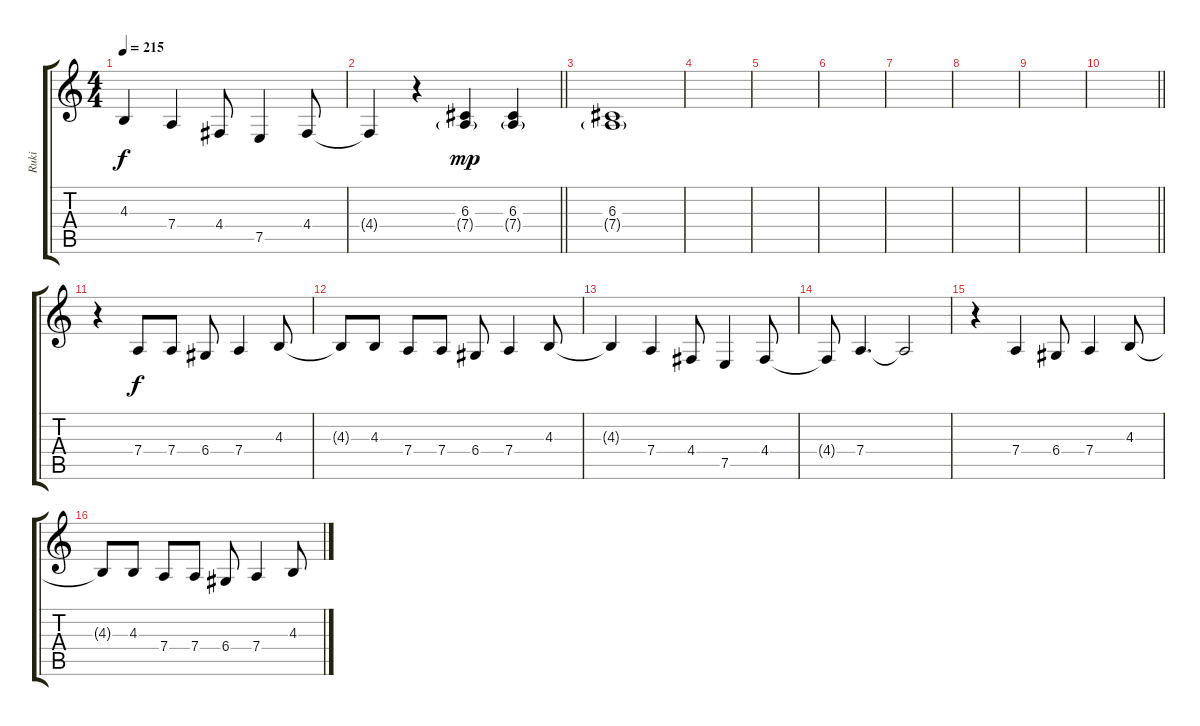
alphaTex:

\track ("Ruki" "Ruki") {instrument lead6voice}
\staff {score tabs}
\tuning (E4 B3 G3 D3 A2 E2) {hide}
\ts (4 4)
\tempo 215
\clef g2
\ks c
4.3{t}.4{dy f} 7.4.4 4.4.8 7.5.4 4.4.8 |
\barLineRight lightlight
4.4{t}.4 r.4 (6.3 7.4{g}).4{dy mp} (6.3 7.4{g}).4 |
(6.3 7.4{g}).1 |
|
|
|
|
|
|
\barLineRight lightlight
|
r.4 7.4.8{dy f} 7.4.8 6.4.8 7.4.4 4.3.8 |
4.3{t}.8 4.3.8 7.4.8 7.4.8 6.4.8 7.4.4 4.3.8 |
4.3{t}.4 7.4.4 4.4.8 7.5.4 4.4.8 |
4.4{t}.8 7.4.4{d} 7.4{t}.2 |
r.4 7.4.4 6.4.8 7.4.4 4.3.8 |
4.3{t}.8 4.3.8 7.4.8 7.4.8 6.4.8 7.4.4 4.3.8
